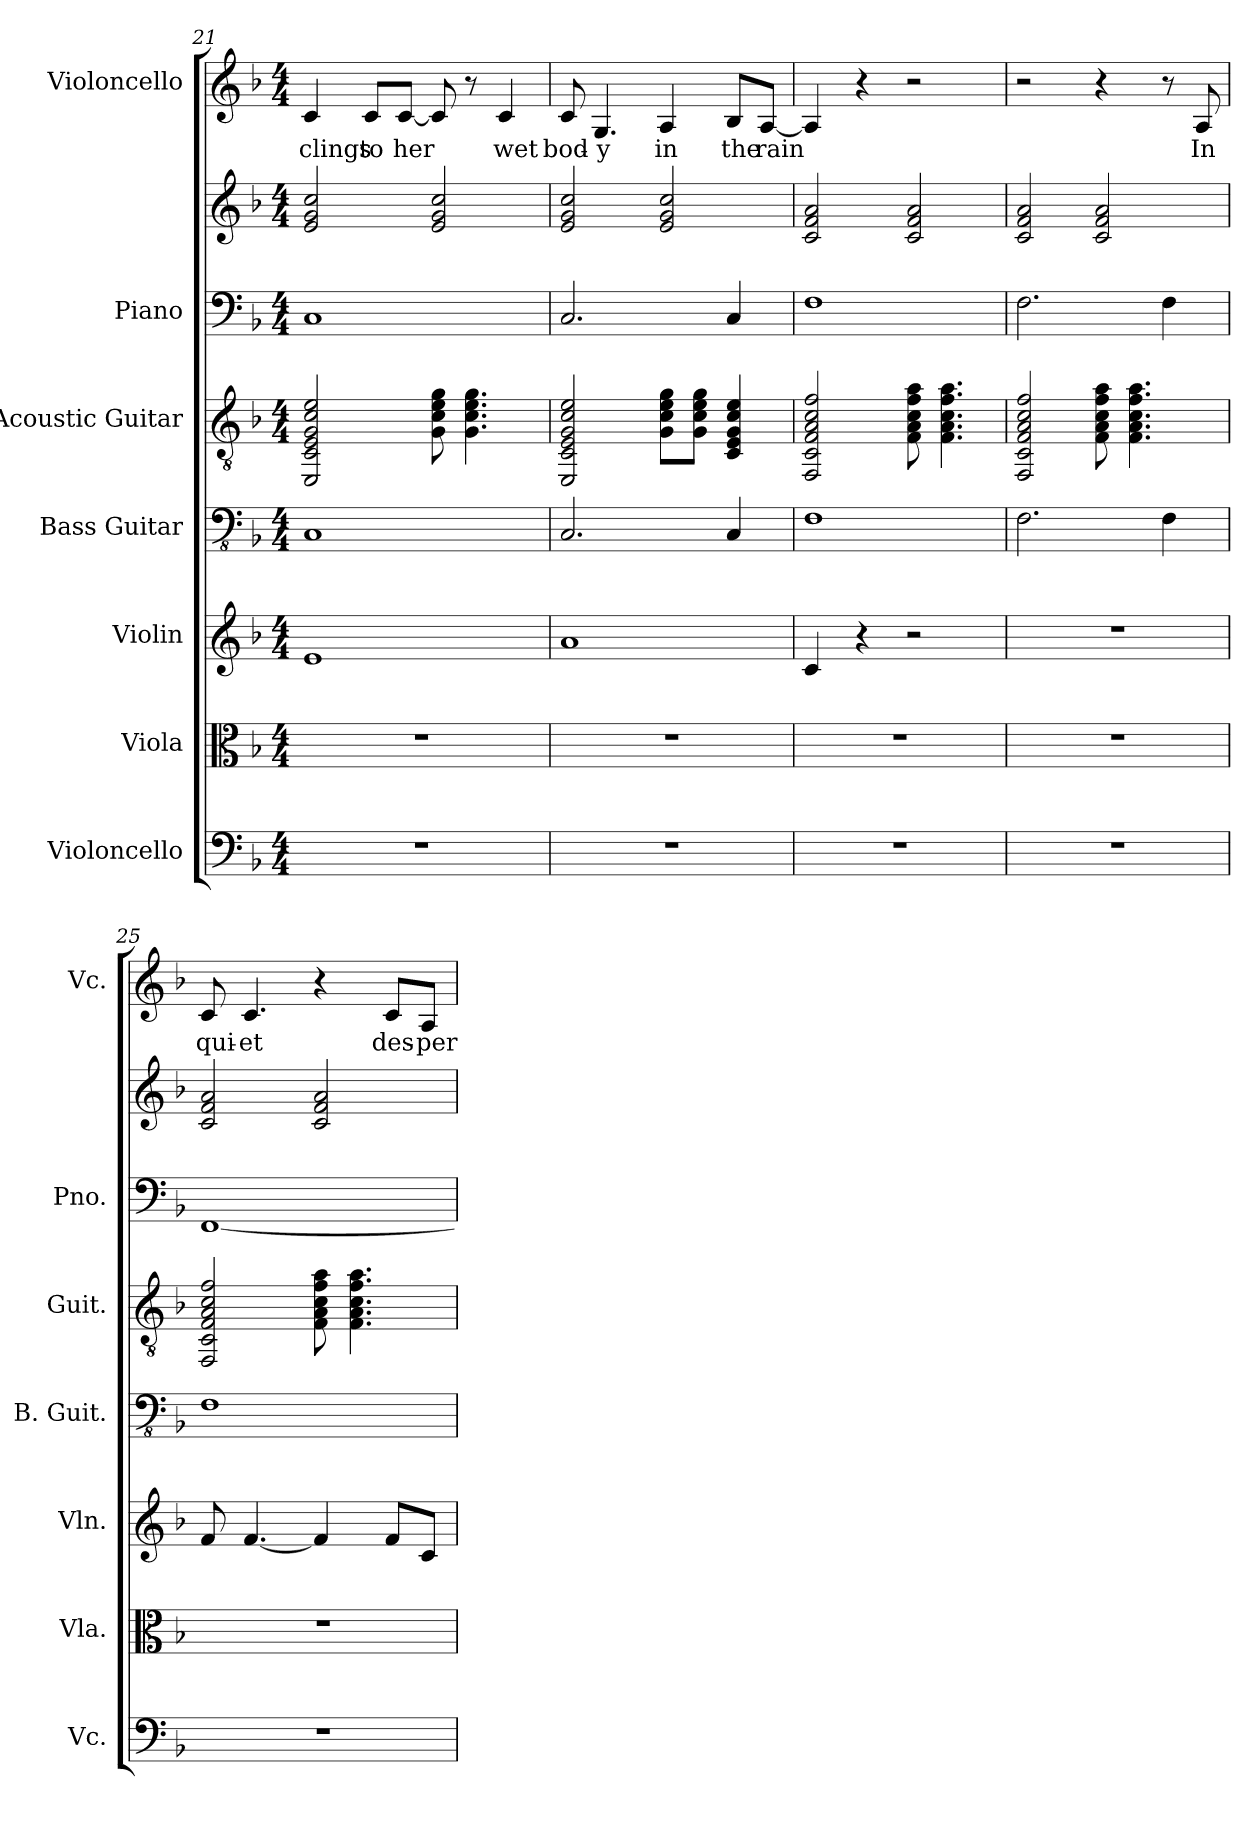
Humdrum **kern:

**kern	**kern	**kern	**kern	**kern	**kern	**kern	**kern	**text
*part7	*part6	*part5	*part4	*part3	*part2	*part2	*part1	*part1
*staff8	*staff7	*staff6	*staff5	*staff4	*staff3	*staff2	*staff1	*staff1
*I"Violoncello	*I"Viola	*I"Violin	*I"Bass Guitar	*I"Acoustic Guitar	*I"Piano	*	*I"Violoncello	*
*I'Vc.	*I'Vla.	*I'Vln.	*I'B. Guit.	*I'Guit.	*I'Pno.	*	*I'Vc.	*
*clefF4	*clefC3	*clefG2	*clefFv4	*clefGv2	*clefF4	*clefG2	*clefG2	*
*k[b-]	*k[b-]	*k[b-]	*k[b-]	*k[b-]	*k[b-]	*k[b-]	*k[b-]	*
*M4/4	*M4/4	*M4/4	*M4/4	*M4/4	*M4/4	*M4/4	*M4/4	*
=21	=21	=21	=21	=21	=21	=21	=21	=21
1r	1r	1e	1CC	2EE/ 2C/ 2E/ 2G/ 2c/ 2e/	1C	2e/ 2g/ 2cc/	4c/	clings
.	.	.	.	.	.	.	8c/L	to
.	.	.	.	.	.	.	[8c/J	her
.	.	.	.	8G\ 8c\ 8e\ 8g\	.	2e/ 2g/ 2cc/	8c/]	.
.	.	.	.	4.G\ 4.c\ 4.e\ 4.g\	.	.	8r	.
.	.	.	.	.	.	.	4c/	wet
=22	=22	=22	=22	=22	=22	=22	=22	=22
1r	1r	1a	2.CC/	2EE/ 2C/ 2E/ 2G/ 2c/ 2e/	2.C/	2e/ 2g/ 2cc/	8c/	bod-
.	.	.	.	.	.	.	4.G/	-y
.	.	.	.	8G\ 8c\ 8e\ 8g\L	.	2e/ 2g/ 2cc/	4A/	in
.	.	.	.	8G\ 8c\ 8e\ 8g\J	.	.	.	.
.	.	.	4CC/	4C/ 4E/ 4G/ 4c/ 4e/	4C/	.	8B-/L	the
.	.	.	.	.	.	.	[8A/J	rain
=23	=23	=23	=23	=23	=23	=23	=23	=23
1r	1r	4c/	1FF	2FF/ 2C/ 2F/ 2A/ 2c/ 2f/	1F	2c/ 2f/ 2a/	4A/]	.
.	.	4r	.	.	.	.	4r	.
.	.	2r	.	8F\ 8A\ 8c\ 8f\ 8a\	.	2c/ 2f/ 2a/	2r	.
.	.	.	.	4.F\ 4.A\ 4.c\ 4.f\ 4.a\	.	.	.	.
=24	=24	=24	=24	=24	=24	=24	=24	=24
1r	1r	1r	2.FF\	2FF/ 2C/ 2F/ 2A/ 2c/ 2f/	2.F\	2c/ 2f/ 2a/	2r	.
.	.	.	.	8F\ 8A\ 8c\ 8f\ 8a\	.	2c/ 2f/ 2a/	4r	.
.	.	.	.	4.F\ 4.A\ 4.c\ 4.f\ 4.a\	.	.	.	.
.	.	.	4FF\	.	4F\	.	8r	.
.	.	.	.	.	.	.	8A/	In
=25	=25	=25	=25	=25	=25	=25	=25	=25
1r	1r	8f/	1FF	2FF/ 2C/ 2F/ 2A/ 2c/ 2f/	[1FF	2c/ 2f/ 2a/	8c/	qui-
.	.	[4.f/	.	.	.	.	4.c/	-et
.	.	4f/]	.	8F\ 8A\ 8c\ 8f\ 8a\	.	2c/ 2f/ 2a/	4r	.
.	.	.	.	4.F\ 4.A\ 4.c\ 4.f\ 4.a\	.	.	.	.
.	.	8f/L	.	.	.	.	8c/L	des-
.	.	8c/J	.	.	.	.	8A/J	-per-
=	=	=	=	=	=	=	=	=
*-	*-	*-	*-	*-	*-	*-	*-	*-
